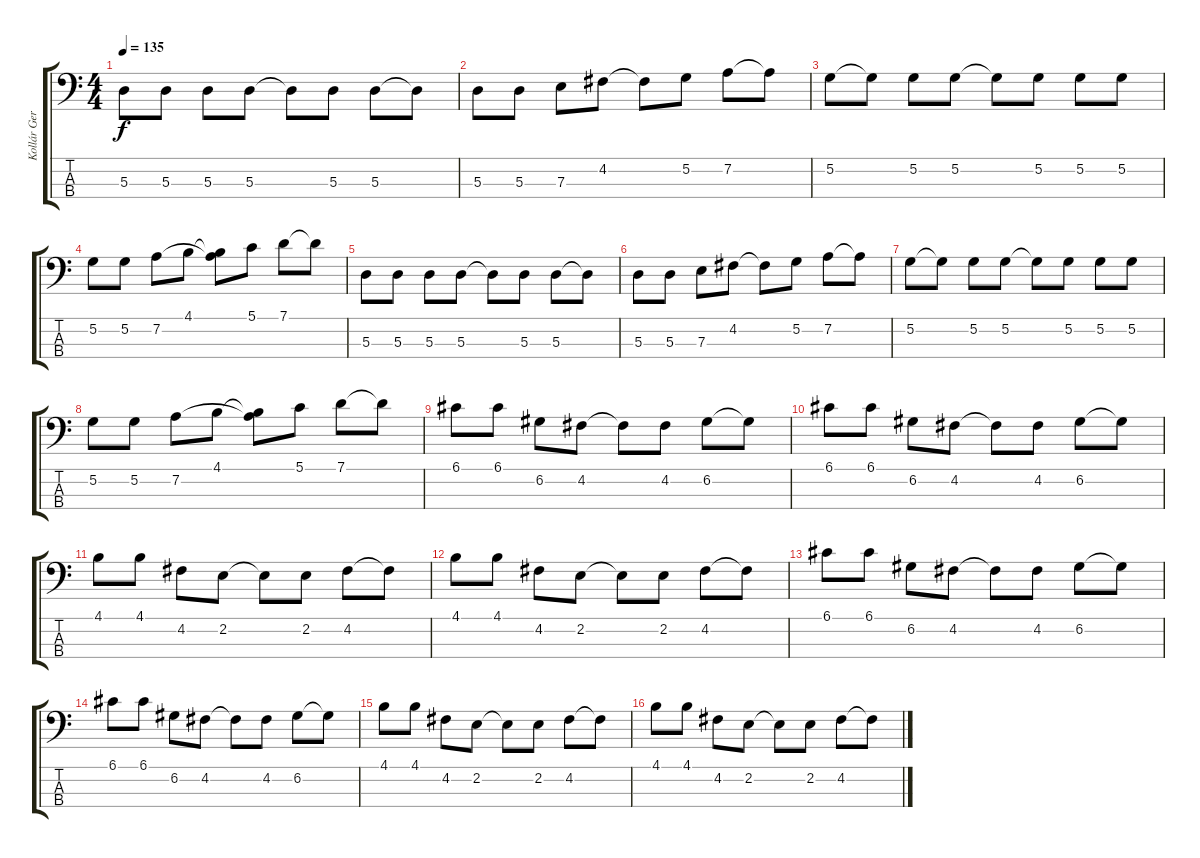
\track ("Kollár Gergõ - Basszus" "Kollár Ger") {instrument electricbassfinger}
\staff {score tabs}
\tuning (G2 D2 A1 E1) {hide}
\ts (4 4)
\tempo 135
\clef f4
\ks c
5.3.8{dy f} 5.3.8 5.3.8 5.3.8 5.3{t}.8 5.3.8 5.3.8 5.3{t}.8 |
5.3.8 5.3.8 7.3.8 4.2.8 4.2{t}.8 5.2.8 7.2.8 7.2{t}.8 |
5.2.8 5.2{t}.8 5.2.8 5.2.8 5.2{t}.8 5.2.8 5.2.8 5.2.8 |
5.2.8 5.2.8 7.2.8 4.1.8 (4.1{t} 7.2{t}).8 5.1.8 7.1.8 7.1{t}.8 |
5.3.8 5.3.8 5.3.8 5.3.8 5.3{t}.8 5.3.8 5.3.8 5.3{t}.8 |
5.3.8 5.3.8 7.3.8 4.2.8 4.2{t}.8 5.2.8 7.2.8 7.2{t}.8 |
5.2.8 5.2{t}.8 5.2.8 5.2.8 5.2{t}.8 5.2.8 5.2.8 5.2.8 |
5.2.8 5.2.8 7.2.8 4.1.8 (4.1{t} 7.2{t}).8 5.1.8 7.1.8 7.1{t}.8 |
6.1.8 6.1.8 6.2.8 4.2.8 4.2{t}.8 4.2.8 6.2.8 6.2{t}.8 |
6.1.8 6.1.8 6.2.8 4.2.8 4.2{t}.8 4.2.8 6.2.8 6.2{t}.8 |
4.1.8 4.1.8 4.2.8 2.2.8 2.2{t}.8 2.2.8 4.2.8 4.2{t}.8 |
4.1.8 4.1.8 4.2.8 2.2.8 2.2{t}.8 2.2.8 4.2.8 4.2{t}.8 |
6.1.8 6.1.8 6.2.8 4.2.8 4.2{t}.8 4.2.8 6.2.8 6.2{t}.8 |
6.1.8 6.1.8 6.2.8 4.2.8 4.2{t}.8 4.2.8 6.2.8 6.2{t}.8 |
4.1.8 4.1.8 4.2.8 2.2.8 2.2{t}.8 2.2.8 4.2.8 4.2{t}.8 |
4.1.8 4.1.8 4.2.8 2.2.8 2.2{t}.8 2.2.8 4.2.8 4.2{t}.8
